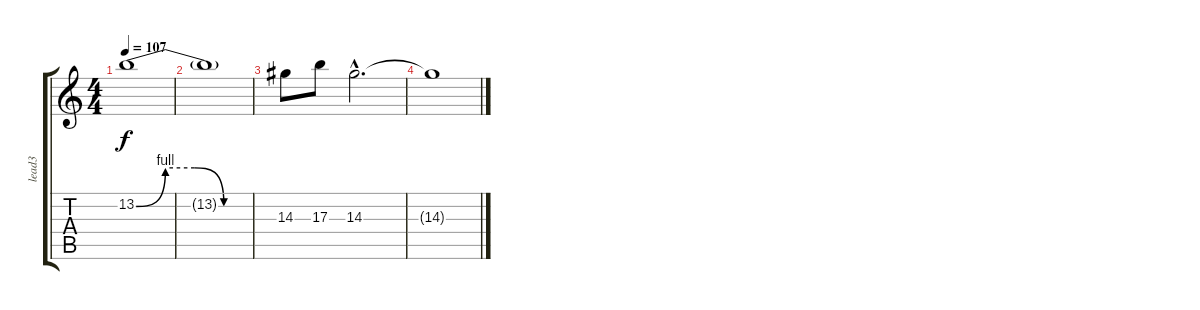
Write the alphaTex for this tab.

\track ("lead3 " "lead3 ") {instrument overdrivenguitar}
\staff {score tabs}
\tuning (Eb4 Bb3 Gb3 Db3 Ab2 Eb2) {hide}
\ts (4 4)
\tempo 107
\clef g2
\ks c
13.2{be (custom 0 0 15 4 30 4 45 0 60 0)}.1{dy f instrument overdrivenguitar} |
13.2{t}.1 |
14.3.8 17.3.8 14.3{hac}.2{d} |
14.3{t}.1
